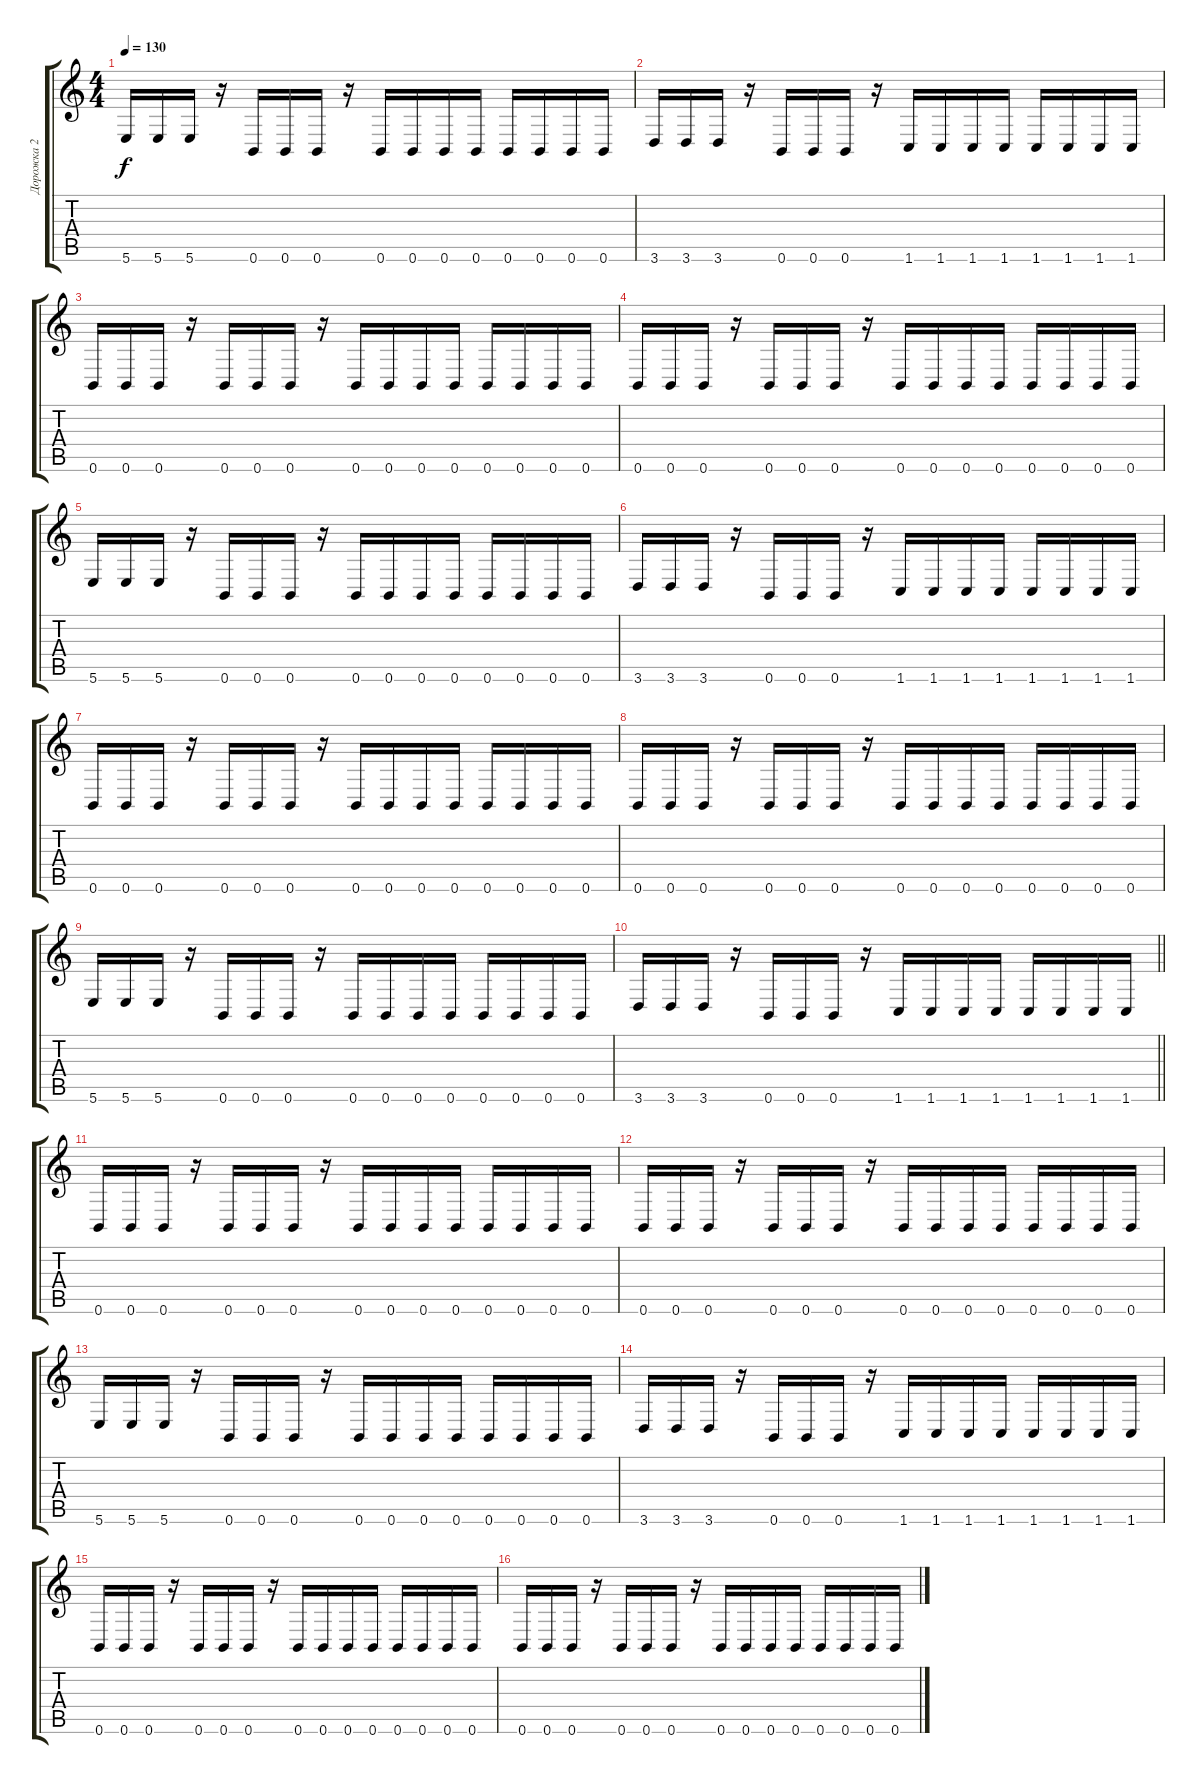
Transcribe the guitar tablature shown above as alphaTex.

\track ("Дорожка 2" "Дорожка 2") {instrument distortionguitar}
\staff {score tabs}
\tuning (Db4 Ab3 E3 B2 Gb2 B1) {hide}
\ts (4 4)
\tempo 130
\clef g2
\ks c
5.6.16{dy f} 5.6.16 5.6.16 r.16 0.6.16 0.6.16 0.6.16 r.16 0.6.16 0.6.16 0.6.16 0.6.16 0.6.16 0.6.16 0.6.16 0.6.16 |
3.6.16 3.6.16 3.6.16 r.16 0.6.16 0.6.16 0.6.16 r.16 1.6.16 1.6.16 1.6.16 1.6.16 1.6.16 1.6.16 1.6.16 1.6.16 |
0.6.16 0.6.16 0.6.16 r.16 0.6.16 0.6.16 0.6.16 r.16 0.6.16 0.6.16 0.6.16 0.6.16 0.6.16 0.6.16 0.6.16 0.6.16 |
0.6.16 0.6.16 0.6.16 r.16 0.6.16 0.6.16 0.6.16 r.16 0.6.16 0.6.16 0.6.16 0.6.16 0.6.16 0.6.16 0.6.16 0.6.16 |
5.6.16 5.6.16 5.6.16 r.16 0.6.16 0.6.16 0.6.16 r.16 0.6.16 0.6.16 0.6.16 0.6.16 0.6.16 0.6.16 0.6.16 0.6.16 |
3.6.16 3.6.16 3.6.16 r.16 0.6.16 0.6.16 0.6.16 r.16 1.6.16 1.6.16 1.6.16 1.6.16 1.6.16 1.6.16 1.6.16 1.6.16 |
0.6.16 0.6.16 0.6.16 r.16 0.6.16 0.6.16 0.6.16 r.16 0.6.16 0.6.16 0.6.16 0.6.16 0.6.16 0.6.16 0.6.16 0.6.16 |
0.6.16 0.6.16 0.6.16 r.16 0.6.16 0.6.16 0.6.16 r.16 0.6.16 0.6.16 0.6.16 0.6.16 0.6.16 0.6.16 0.6.16 0.6.16 |
5.6.16 5.6.16 5.6.16 r.16 0.6.16 0.6.16 0.6.16 r.16 0.6.16 0.6.16 0.6.16 0.6.16 0.6.16 0.6.16 0.6.16 0.6.16 |
\barLineRight lightlight
3.6.16 3.6.16 3.6.16 r.16 0.6.16 0.6.16 0.6.16 r.16 1.6.16 1.6.16 1.6.16 1.6.16 1.6.16 1.6.16 1.6.16 1.6.16 |
\section ("" " ")
0.6.16 0.6.16 0.6.16 r.16 0.6.16 0.6.16 0.6.16 r.16 0.6.16 0.6.16 0.6.16 0.6.16 0.6.16 0.6.16 0.6.16 0.6.16 |
0.6.16 0.6.16 0.6.16 r.16 0.6.16 0.6.16 0.6.16 r.16 0.6.16 0.6.16 0.6.16 0.6.16 0.6.16 0.6.16 0.6.16 0.6.16 |
5.6.16 5.6.16 5.6.16 r.16 0.6.16 0.6.16 0.6.16 r.16 0.6.16 0.6.16 0.6.16 0.6.16 0.6.16 0.6.16 0.6.16 0.6.16 |
3.6.16 3.6.16 3.6.16 r.16 0.6.16 0.6.16 0.6.16 r.16 1.6.16 1.6.16 1.6.16 1.6.16 1.6.16 1.6.16 1.6.16 1.6.16 |
0.6.16 0.6.16 0.6.16 r.16 0.6.16 0.6.16 0.6.16 r.16 0.6.16 0.6.16 0.6.16 0.6.16 0.6.16 0.6.16 0.6.16 0.6.16 |
0.6.16 0.6.16 0.6.16 r.16 0.6.16 0.6.16 0.6.16 r.16 0.6.16 0.6.16 0.6.16 0.6.16 0.6.16 0.6.16 0.6.16 0.6.16
